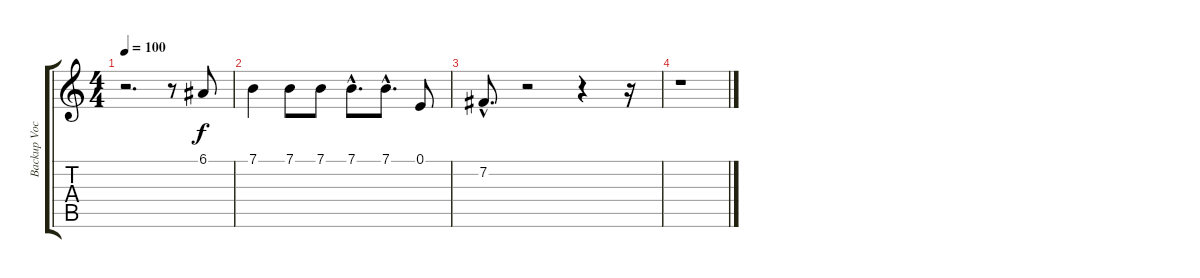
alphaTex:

\track ("Backup Vocal" "Backup Voc") {instrument flute}
\staff {score tabs}
\tuning (E4 B3 G3 D3 A2 E2) {hide}
\ts (4 4)
\tempo 100
\clef g2
\ks c
r.2{d dy f} r.8 6.1.8 |
7.1.4 7.1.8 7.1.8 7.1{hac}.8{d} 7.1{hac}.8{d} 0.1.8 |
7.2{hac}.8{d} r.2 r.4 r.16 |
r.1
